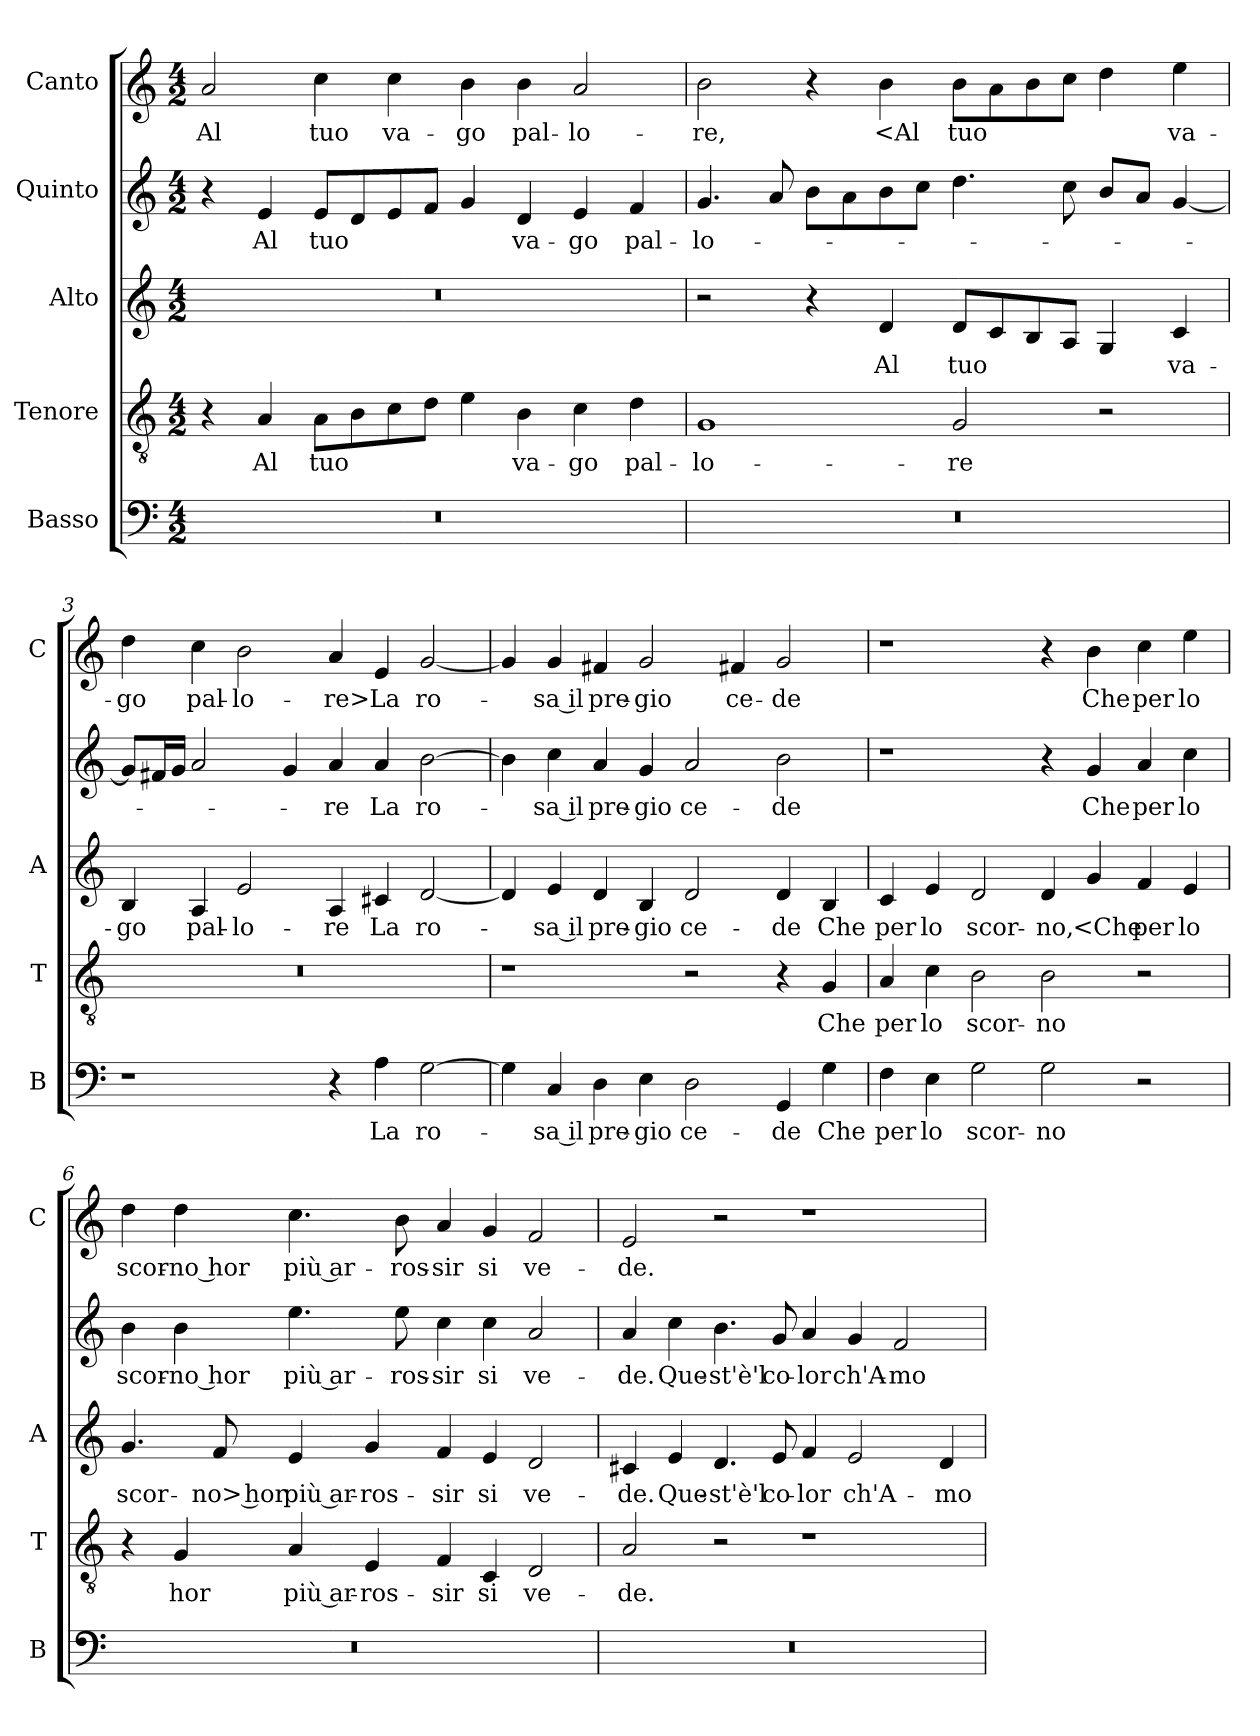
**kern	**text	**kern	**text	**kern	**text	**kern	**text	**kern	**text
*part5	*part5	*part4	*part4	*part3	*part3	*part2	*part2	*part1	*part1
*staff5	*staff5	*staff4	*staff4	*staff3	*staff3	*staff2	*staff2	*staff1	*staff1
*I"Basso	*	*I"Tenore	*	*I"Alto	*	*I"Quinto	*	*I"Canto	*
*I'B	*	*I'T	*	*I'A	*	*	*	*I'C	*
*clefF4	*	*clefGv2	*	*clefG2	*	*clefG2	*	*clefG2	*
*k[]	*	*k[]	*	*k[]	*	*k[]	*	*k[]	*
*C:	*	*C:	*	*C:	*	*C:	*	*C:	*
*M4/2	*	*M4/2	*	*M4/2	*	*M4/2	*	*M4/2	*
=1	=1	=1	=1	=1	=1	=1	=1	=1	=1
0r	.	4r	.	0r	.	4r	.	2a	Al
.	.	4A	Al	.	.	4e	Al	.	.
.	.	8AL	tuo	.	.	8eL	tuo	4cc	tuo
.	.	8B	.	.	.	8d	.	.	.
.	.	8c	.	.	.	8e	.	4cc	va-
.	.	8dJ	.	.	.	8fJ	.	.	.
.	.	4e	.	.	.	4g	.	4b	-go
.	.	4B	va-	.	.	4d	va-	4b	pal-
.	.	4c	-go	.	.	4e	-go	2a	-lo-
.	.	4d	pal-	.	.	4f	pal-	.	.
=2	=2	=2	=2	=2	=2	=2	=2	=2	=2
0r	.	1G	-lo-	2r	.	4.g	-lo-	2b	-re,
.	.	.	.	.	.	8a	.	.	.
.	.	.	.	4r	.	8bL	.	4r	.
.	.	.	.	.	.	8a	.	.	.
.	.	.	.	4d	Al	8b	.	4b	<Al
.	.	.	.	.	.	8ccJ	.	.	.
.	.	2G	-re	8dL	tuo	4.dd	.	8bL	tuo
.	.	.	.	8c	.	.	.	8a	.
.	.	.	.	8B	.	.	.	8b	.
.	.	.	.	8AJ	.	8cc	.	8ccJ	.
.	.	2r	.	4G	.	8bL	.	4dd	.
.	.	.	.	.	.	8aJ	.	.	.
.	.	.	.	4c	va-	[4g	.	4ee	va-
=3	=3	=3	=3	=3	=3	=3	=3	=3	=3
1r	.	0r	.	4B	-go	8gL]	.	4dd	-go
.	.	.	.	.	.	16f#XL	.	.	.
.	.	.	.	.	.	16gJJ	.	.	.
.	.	.	.	4A	pal-	2a	.	4cc	pal-
.	.	.	.	2e	-lo-	.	.	2b	-lo-
.	.	.	.	.	.	4g	.	.	.
4r	.	.	.	4A	-re	4a	-re	4a	-re>
4A	La	.	.	4c#X	La	4a	La	4e	La
[2G	ro-	.	.	[2d	ro-	[2b	ro-	[2g	ro-
=4	=4	=4	=4	=4	=4	=4	=4	=4	=4
4G]	.	1r	.	4d]	.	4b]	.	4g]	.
4C	-sa il	.	.	4e	-sa il	4cc	-sa il	4g	-sa il
4D	pre-	.	.	4d	pre-	4a	pre-	4f#X	pre-
4E	-gio	.	.	4B	-gio	4g	-gio	2g	-gio
2D	ce-	2r	.	2d	ce-	2a	ce-	.	.
.	.	.	.	.	.	.	.	4f#X	ce-
4GG	-de	4r	.	4d	-de	2b	-de	2g	-de
4G	Che	4G	Che	4B	Che	.	.	.	.
=5	=5	=5	=5	=5	=5	=5	=5	=5	=5
4F	per	4A	per	4c	per	1r	.	1r	.
4E	lo	4c	lo	4e	lo	.	.	.	.
2G	scor-	2B	scor-	2d	scor-	.	.	.	.
2G	-no	2B	-no	4d	-no,	4r	.	4r	.
.	.	.	.	4g	<Che	4g	Che	4b	Che
2r	.	2r	.	4f	per	4a	per	4cc	per
.	.	.	.	4e	lo	4cc	lo	4ee	lo
=6	=6	=6	=6	=6	=6	=6	=6	=6	=6
0r	.	4r	.	4.g	scor-	4b	scor-	4dd	scor-
.	.	4G	hor	.	.	4b	-no hor	4dd	-no hor
.	.	.	.	8f	-no> hor	.	.	.	.
.	.	4A	più ar-	4e	più ar-	4.ee	più ar-	4.cc	più ar-
.	.	4E	-ros-	4g	-ros-	.	.	.	.
.	.	.	.	.	.	8ee	-ros-	8b	-ros-
.	.	4F	-sir	4f	-sir	4cc	-sir	4a	-sir
.	.	4C	si	4e	si	4cc	si	4g	si
.	.	2D	ve-	2d	ve-	2a	ve-	2f	ve-
=7	=7	=7	=7	=7	=7	=7	=7	=7	=7
0r	.	2A	-de.	4c#X	-de.	4a	-de.	2e	-de.
.	.	.	.	4e	Que-	4cc	Que-	.	.
.	.	2r	.	4.d	-st'è'l	4.b	-st'è'l	2r	.
.	.	.	.	8e	co-	8g	co-	.	.
.	.	1r	.	4f	-lor	4a	-lor	1r	.
.	.	.	.	2e	ch'A-	4g	ch'A-	.	.
.	.	.	.	.	.	2f	-mo-	.	.
.	.	.	.	4d	-mo-	.	.	.	.
=	=	=	=	=	=	=	=	=	=
*-	*-	*-	*-	*-	*-	*-	*-	*-	*-
